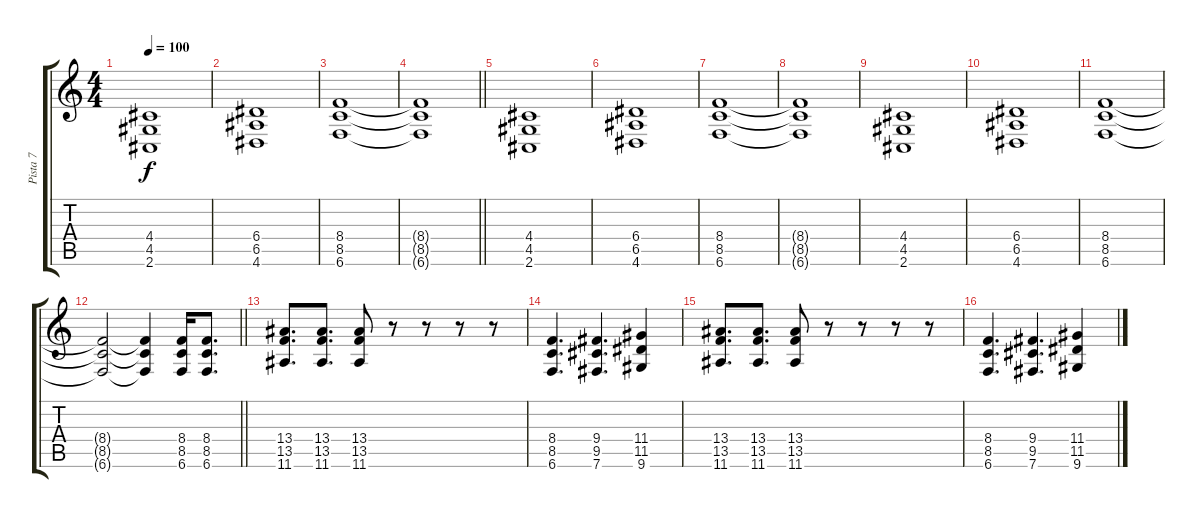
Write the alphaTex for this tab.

\track ("Pista 7" "Pista 7") {instrument distortionguitar}
\staff {score tabs}
\tuning (B3 Gb3 D3 A2 E2 B1) {hide}
\ts (4 4)
\tempo 100
\clef g2
\ks c
(4.4 4.5 2.6).1{dy f} |
(6.4 6.5 4.6).1 |
(8.4 8.5 6.6).1 |
\barLineRight lightlight
(8.4{t} 8.5{t} 6.6{t}).1 |
(4.4 4.5 2.6).1 |
(6.4 6.5 4.6).1 |
(8.4 8.5 6.6).1 |
(8.4{t} 8.5{t} 6.6{t}).1 |
(4.4 4.5 2.6).1 |
(6.4 6.5 4.6).1 |
(8.4 8.5 6.6).1 |
\barLineRight lightlight
(8.4{t} 8.5{t} 6.6{t}).2 (8.4{t} 8.5{t} 6.6{t}).4 (8.4 8.5 6.6).16 (8.4 8.5 6.6).8{d} |
(13.4 13.5 11.6).8{d} (13.4 13.5 11.6).8{d} (13.4 13.5 11.6).8 r.8 r.8 r.8 r.8 |
(8.4 8.5 6.6).4{d} (9.4 9.5 7.6).4{d} (11.4 11.5 9.6).4 |
(13.4 13.5 11.6).8{d} (13.4 13.5 11.6).8{d} (13.4 13.5 11.6).8 r.8 r.8 r.8 r.8 |
(8.4 8.5 6.6).4{d} (9.4 9.5 7.6).4{d} (11.4 11.5 9.6).4
